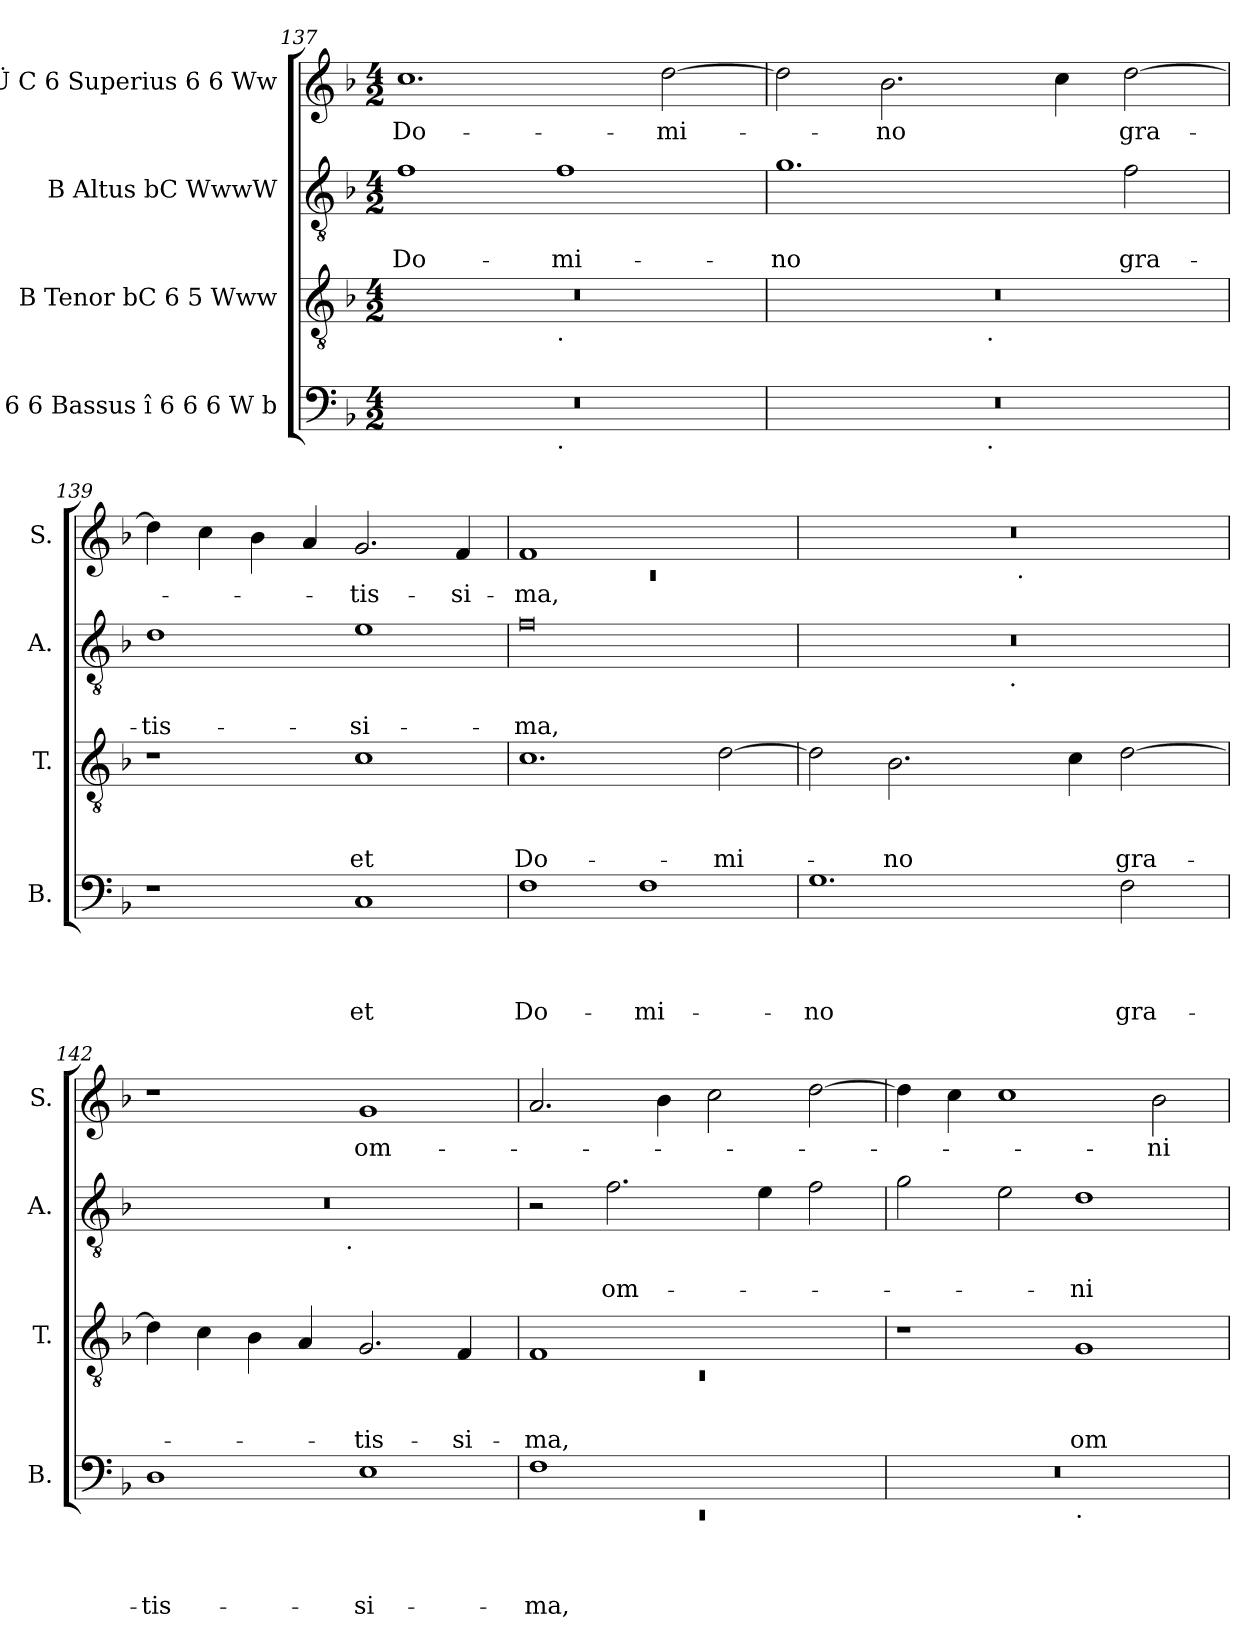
**kern	**text	**text	**text	**text	**kern	**text	**text	**text	**kern	**text	**text	**kern	**text
*part4	*part4	*part4	*part4	*part4	*part3	*part3	*part3	*part3	*part2	*part2	*part2	*part1	*part1
*staff4	*staff4	*staff4	*staff4	*staff4	*staff3	*staff3	*staff3	*staff3	*staff2	*staff2	*staff2	*staff1	*staff1
*I"C 6 6 Bassus î 6 6 6 W b	*	*	*	*	*I"B Tenor bC 6 5 Www	*	*	*	*I"B Altus bC WwwW	*	*	*I"b Ü C 6 Superius 6 6 Ww	*
*I'B.	*	*	*	*	*I'T.	*	*	*	*I'A.	*	*	*I'S.	*
!!LO:PB:g=z
*clefF4	*	*	*	*	*clefGv2	*	*	*	*clefGv2	*	*	*clefG2	*
*k[b-]	*	*	*	*	*k[b-]	*	*	*	*k[b-]	*	*	*k[b-]	*
*F:	*	*	*	*	*F:	*	*	*	*F:	*	*	*F:	*
*M4/2	*	*	*	*	*M4/2	*	*	*	*M4/2	*	*	*M4/2	*
=137	=137	=137	=137	=137	=137	=137	=137	=137	=137	=137	=137	=137	=137
!	!	!	!	!	!	!	!	!	!	!	!LO:LY:b	!	!LO:LY:b
*^	*	*	*	*	*^	*	*	*	*	*	*	*	*
0r	1ryy	.	.	.	.	0r	1ryy	.	.	.	1f	.	Do-	1.cc	Do-
!	!	!	!	!	!	!	!LO:TX:b:t=.	!	!	!	!	!	!	!	!
!	!LO:TX:b:t=.	!	!	!	!	!	!	!	!	!	!	!	!	!	!
!	!	!	!	!	!	!	!	!	!	!	!	!	!LO:LY:b	!	!
.	1ryy	.	.	.	.	.	1ryy	.	.	.	1f	.	-mi-	.	.
!	!	!	!	!	!	!	!	!	!	!	!	!	!	!	!LO:LY:b
.	.	.	.	.	.	.	.	.	.	.	.	.	.	[>2dd\	-mi-
=138	=138	=138	=138	=138	=138	=138	=138	=138	=138	=138	=138	=138	=138	=138	=138
!	!	!	!	!	!	!	!	!	!	!	!	!	!LO:LY:b	!	!
0r	1ryy	.	.	.	.	0r	1ryy	.	.	.	1.g	.	-no	2dd\]	.
!	!	!	!	!	!	!	!	!	!	!	!	!	!	!	!LO:LY:b
.	.	.	.	.	.	.	.	.	.	.	.	.	.	2.b-\	-no
!	!	!	!	!	!	!	!LO:TX:b:t=.	!	!	!	!	!	!	!	!
!	!LO:TX:b:t=.	!	!	!	!	!	!	!	!	!	!	!	!	!	!
.	1ryy	.	.	.	.	.	1ryy	.	.	.	.	.	.	.	.
.	.	.	.	.	.	.	.	.	.	.	.	.	.	4cc\	.
!	!	!	!	!	!	!	!	!	!	!	!	!	!LO:LY:b	!	!LO:LY:b
.	.	.	.	.	.	.	.	.	.	.	2f\	.	gra-	[>2dd\	gra-
=139	=139	=139	=139	=139	=139	=139	=139	=139	=139	=139	=139	=139	=139	=139	=139
!	!	!	!	!	!	!	!	!	!	!	!	!	!LO:LY:b	!	!
*v	*v	*	*	*	*	*	*	*	*	*	*	*	*	*	*
*	*	*	*	*	*v	*v	*	*	*	*	*	*	*	*
1r	.	.	.	.	1r	.	.	.	1d	.	-tis-	4dd\]	.
.	.	.	.	.	.	.	.	.	.	.	.	4cc\	.
.	.	.	.	.	.	.	.	.	.	.	.	4b-\	.
.	.	.	.	.	.	.	.	.	.	.	.	4a/	.
!	!	!	!	!LO:LY:b	!	!	!	!LO:LY:b	!	!	!LO:LY:b	!	!LO:LY:b
1C	.	.	.	et	1c	.	.	et	1e	.	-si-	2.g/	-tis-
!	!	!	!	!	!	!	!	!	!	!	!	!	!LO:LY:b
.	.	.	.	.	.	.	.	.	.	.	.	4f/	-si-
=140	=140	=140	=140	=140	=140	=140	=140	=140	=140	=140	=140	=140	=140
*	*	*	*	*	*	*	*	*	*	*	*	*^	*
!	!	!	!	!LO:LY:b	!	!	!	!LO:LY:b	!	!	!LO:LY:b	!	!LO:N:vis=1	!LO:LY:b
1F	.	.	.	Do-	1.c	.	.	Do-	0f	.	-ma,	1f	0rc	-ma,
!	!	!	!	!LO:LY:b	!	!	!	!	!	!	!	!	!	!
1F	.	.	.	-mi-	.	.	.	.	.	.	.	1ryy	.	.
!	!	!	!	!	!	!	!	!LO:LY:b	!	!	!	!	!	!
.	.	.	.	.	[>2d\	.	.	-mi-	.	.	.	.	.	.
=141	=141	=141	=141	=141	=141	=141	=141	=141	=141	=141	=141	=141	=141	=141
!	!	!	!	!LO:LY:b	!	!	!	!	!	!	!	!	!	!
*	*	*	*	*	*	*	*	*	*^	*	*	*	*	*
1.G	.	.	.	-no	2d\]	.	.	.	0r	3%2ryy	.	.	0r	1ryy	.
!	!	!	!	!	!	!	!	!LO:LY:b	!	!	!	!	!	!	!
.	.	.	.	.	2.B-\	.	.	-no	.	.	.	.	.	.	.
.	.	.	.	.	.	.	.	.	.	6ryy	.	.	.	.	.
.	.	.	.	.	.	.	.	.	.	12...ryy	.	.	.	.	.
!	!	!	!	!	!	!	!	!	!	!LO:TX:b:t=.	!	!	!	!	!
.	.	.	.	.	.	.	.	.	.	3%2ryy	.	.	.	.	.
!	!	!	!	!	!	!	!	!	!	!	!	!	!	!LO:TX:b:t=.	!
.	.	.	.	.	.	.	.	.	.	.	.	.	.	1ryy	.
.	.	.	.	.	4c\	.	.	.	.	.	.	.	.	.	.
!	!	!	!	!LO:LY:b	!	!	!	!LO:LY:b	!	!	!	!	!	!	!
2F\	.	.	.	gra-	[>2d\	.	.	gra-	.	.	.	.	.	.	.
.	.	.	.	.	.	.	.	.	.	3ryy	.	.	.	.	.
.	.	.	.	.	.	.	.	.	.	96ryy	.	.	.	.	.
=142	=142	=142	=142	=142	=142	=142	=142	=142	=142	=142	=142	=142	=142	=142	=142
!	!	!	!	!LO:LY:b	!	!	!	!	!	!	!	!	!	!	!
*	*	*	*	*	*	*	*	*	*	*	*	*	*v	*v	*
1D	.	.	.	-tis-	4d\]	.	.	.	0r	2ryy	.	.	1r	.
.	.	.	.	.	4c\	.	.	.	.	.	.	.	.	.
.	.	.	.	.	4B-\	.	.	.	.	4...ryy	.	.	.	.
.	.	.	.	.	4A/	.	.	.	.	.	.	.	.	.
!	!	!	!	!	!	!	!	!	!	!LO:TX:b:t=.	!	!	!	!
.	.	.	.	.	.	.	.	.	.	1ryy	.	.	.	.
!	!	!	!	!LO:LY:b	!	!	!	!LO:LY:b	!	!	!	!	!	!LO:LY:b
1E	.	.	.	-si-	2.G/	.	.	-tis-	.	.	.	.	1g	om-
!	!	!	!	!	!	!	!	!LO:LY:b	!	!	!	!	!	!
.	.	.	.	.	4F/	.	.	-si-	.	.	.	.	.	.
.	.	.	.	.	.	.	.	.	.	32ryy	.	.	.	.
!!LO:LB:g=z
=143	=143	=143	=143	=143	=143	=143	=143	=143	=143	=143	=143	=143	=143	=143
*^	*	*	*	*	*^	*	*	*	*	*	*	*	*	*
!	!LO:N:vis=1	!	!	!	!LO:LY:b	!	!LO:N:vis=1	!	!	!LO:LY:b	!	!	!	!	!	!
*	*	*	*	*	*	*	*	*	*	*	*v	*v	*	*	*	*
1F	0rEE	.	.	.	-ma,	1F	0rC	.	.	-ma,	2r	.	.	2.a/	.
!	!	!	!	!	!	!	!	!	!	!	!	!	!LO:LY:b	!	!
.	.	.	.	.	.	.	.	.	.	.	2.f\	.	om-	.	.
.	.	.	.	.	.	.	.	.	.	.	.	.	.	4b-\	.
1ryy	.	.	.	.	.	1ryy	.	.	.	.	.	.	.	2cc\	.
.	.	.	.	.	.	.	.	.	.	.	4e\	.	.	.	.
.	.	.	.	.	.	.	.	.	.	.	2f\	.	.	[>2dd\	.
*	*	*	*	*	*	*v	*v	*	*	*	*	*	*	*	*
=144	=144	=144	=144	=144	=144	=144	=144	=144	=144	=144	=144	=144	=144	=144
0r	1ryy	.	.	.	.	1r	.	.	.	2g\	.	.	4dd\]	.
.	.	.	.	.	.	.	.	.	.	.	.	.	4cc\	.
.	.	.	.	.	.	.	.	.	.	2e\	.	.	1cc	.
!	!LO:TX:b:t=.	!	!	!	!	!	!	!	!	!	!	!	!	!
!	!	!	!	!	!	!	!	!	!LO:LY:b	!	!	!LO:LY:b	!	!
.	1ryy	.	.	.	.	1G	.	.	om-	1d	.	-ni-	.	.
!	!	!	!	!	!	!	!	!	!	!	!	!	!	!LO:LY:b
.	.	.	.	.	.	.	.	.	.	.	.	.	2b-\	-ni-
*v	*v	*	*	*	*	*	*	*	*	*	*	*	*	*
=	=	=	=	=	=	=	=	=	=	=	=	=	=
*-	*-	*-	*-	*-	*-	*-	*-	*-	*-	*-	*-	*-	*-
